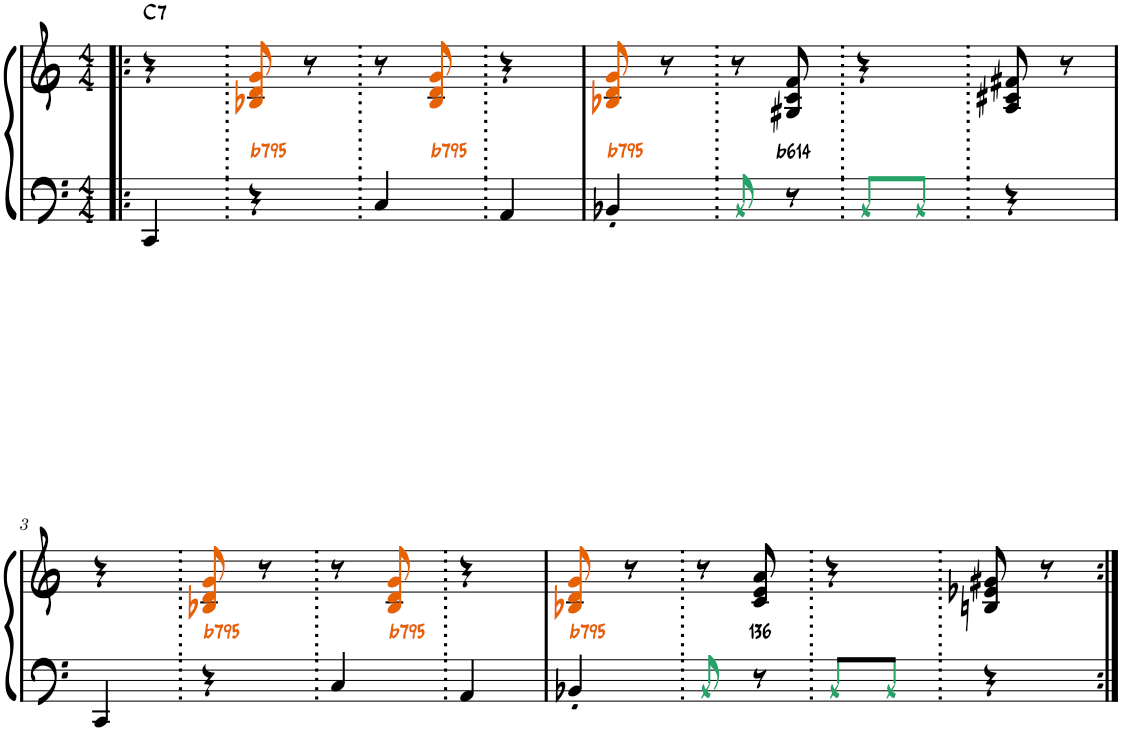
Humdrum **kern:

**kern	**kern	**text	**harte
*part1	*part1	*part1	*part1
*staff2	*staff1	*staff1	*
*I"Clavinet	*	*	*
*I'Clav.	*	*	*
*clefF4	*clefG2	*	*
*k[]	*k[]	*	*
*M4/4	*M4/4	*	*
=1!|:	=1!|:	=1!|:	=1!|:
!	!	!	!LO:H:kt=7
4CC/	4r	.	C:7
!	!	!LO:LY:b:color=#E66100	!
4r	8B-Xi/ 8di/ 8gi/	b795	.
.	8r	.	.
4C/	8r	.	.
!	!	!LO:LY:b:color=#E66100	!
.	8B-i/ 8di/ 8gi/	b795	.
4AA/	4r	.	.
=2.	=2.	=2.	=2.
!	!	!LO:LY:b:color=#E66100	!
4BB-X'/	8B-Xi/ 8di/ 8gi/	b795	.
.	8r	.	.
8BB-j/	8r	.	.
!	!	!LO:LY:b	!
8r	8G#X/ 8c/ 8f/	b614	.
8BB-j/L	4r	.	.
8BB-j/J	.	.	.
4r	8A/ 8c#X/ 8f#X/	.	.
.	8r	.	.
!!LO:LB:g=z
=3.	=3.	=3.	=3.
4CC/	4r	.	.
!	!	!LO:LY:b:color=#E66100	!
4r	8B-Xi/ 8di/ 8gi/	b795	.
.	8r	.	.
4C/	8r	.	.
!	!	!LO:LY:b:color=#E66100	!
.	8B-i/ 8di/ 8gi/	b795	.
4AA/	4r	.	.
=4.	=4.	=4.	=4.
!	!	!LO:LY:b:color=#E66100	!
4BB-X'/	8B-Xi/ 8di/ 8gi/	b795	.
.	8r	.	.
8BB-j/	8r	.	.
!	!	!LO:LY:b	!
8r	8c/ 8e/ 8a/	136	.
8BB-j/L	4r	.	.
8BB-j/J	.	.	.
4r	8Bn/ 8e-X/ 8g#X/	.	.
.	8r	.	.
=:|!	=:|!	=:|!	=:|!
*-	*-	*-	*-
